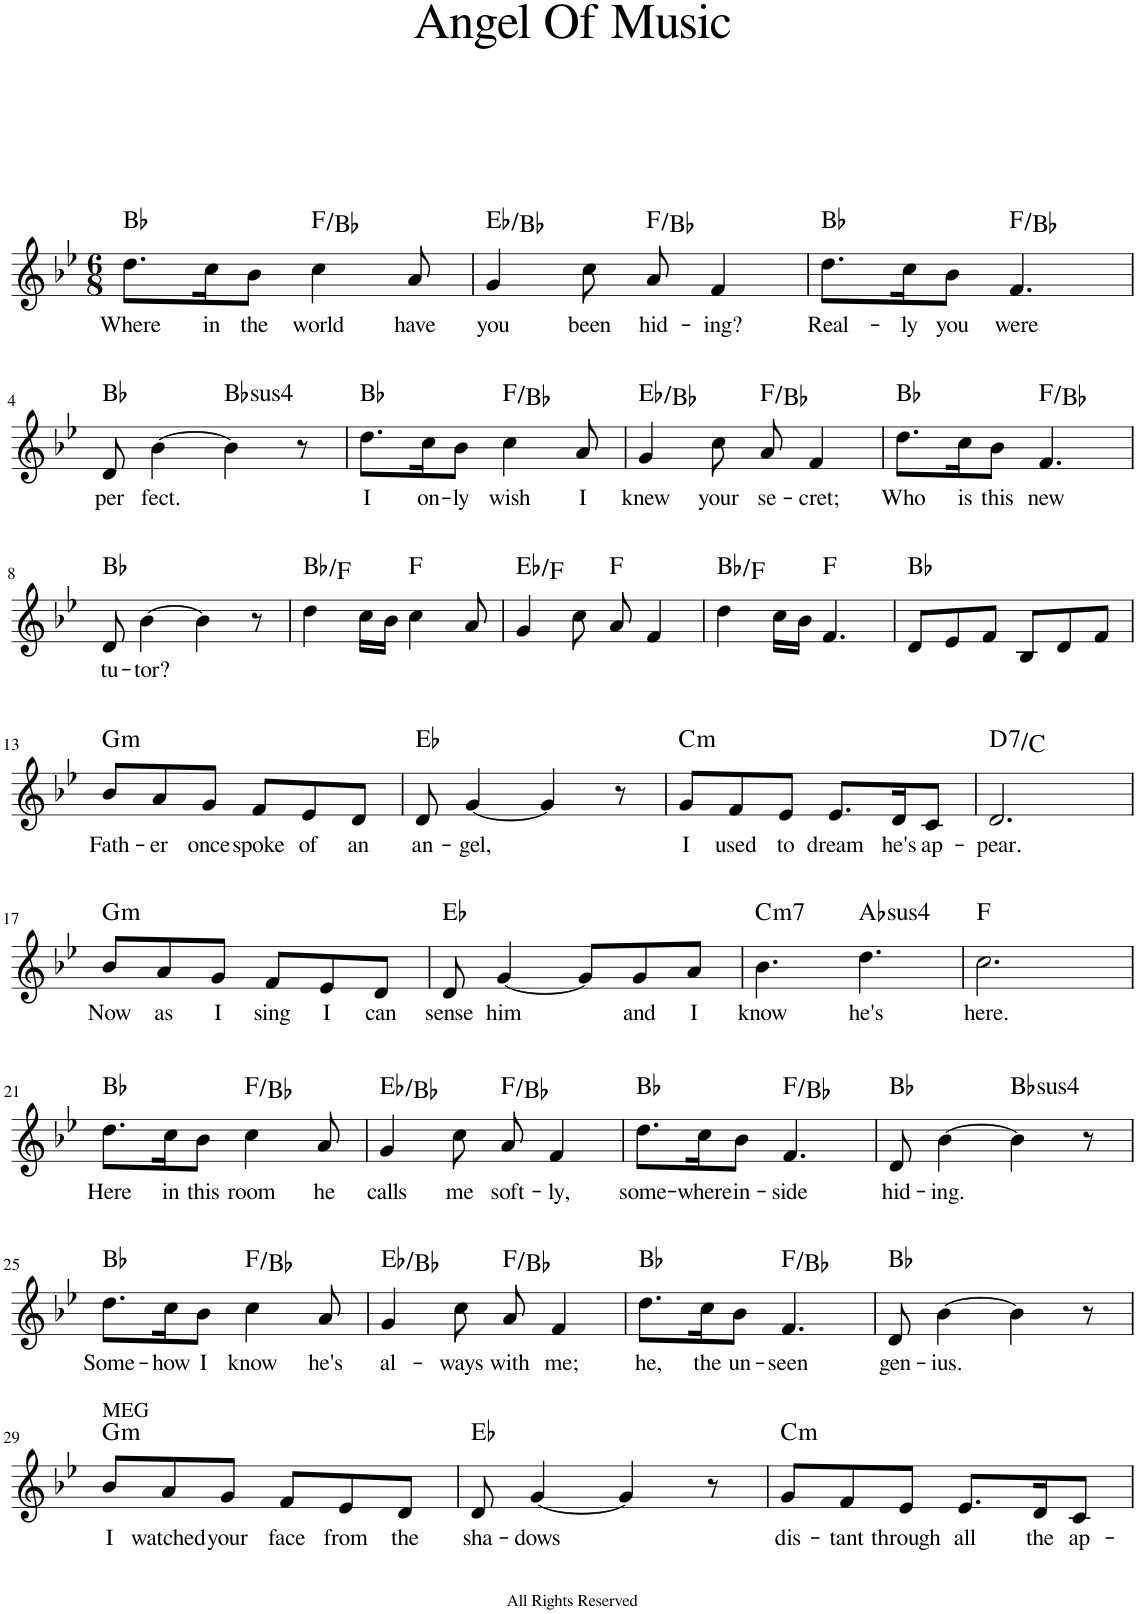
**kern	**text	**harte
*part1	*part1	*part1
*staff1	*staff1	*
*I"Piano	*	*
*I'Pno.	*	*
*clefG2	*	*
*k[b-e-]	*	*
*M6/8	*	*
=1	=1	=1
!	!LO:LY:b	!
8.dd\L	Where	Bb:maj
!	!LO:LY:b	!
16cc\K	in	.
!	!LO:LY:b	!
8b-\J	the	.
!	!LO:LY:b	!
4cc\	world	F:maj/4
!	!LO:LY:b	!
8a/	have	.
=2	=2	=2
!	!LO:LY:b	!
4g/	you	Eb:maj/5
!	!LO:LY:b	!
8cc\	been	.
!	!LO:LY:b	!
8a/	hid-	F:maj/4
!	!LO:LY:b	!
4f/	-ing?	.
=3	=3	=3
!	!LO:LY:b	!
8.dd\L	Real-	Bb:maj
!	!LO:LY:b	!
16cc\K	-ly	.
!	!LO:LY:b	!
8b-\J	you	.
!	!LO:LY:b	!
4.f/	were	F:maj/4
!!LO:LB:g=z
=4	=4	=4
!	!LO:LY:b	!
8d/	-per	Bb:maj
!	!LO:LY:b	!
[4b-\	fect.	.
!	!	!LO:H:kt=4
4b-\]	.	Bb:sus4
8r	.	.
=5	=5	=5
!	!LO:LY:b	!
8.dd\L	I	Bb:maj
!	!LO:LY:b	!
16cc\K	on-	.
!	!LO:LY:b	!
8b-\J	-ly	.
!	!LO:LY:b	!
4cc\	wish	F:maj/4
!	!LO:LY:b	!
8a/	I	.
=6	=6	=6
!	!LO:LY:b	!
4g/	knew	Eb:maj/5
!	!LO:LY:b	!
8cc\	your	.
!	!LO:LY:b	!
8a/	se-	F:maj/4
!	!LO:LY:b	!
4f/	-cret;	.
=7	=7	=7
!	!LO:LY:b	!
8.dd\L	Who	Bb:maj
!	!LO:LY:b	!
16cc\K	is	.
!	!LO:LY:b	!
8b-\J	this	.
!	!LO:LY:b	!
4.f/	new	F:maj/4
!!LO:LB:g=z
=8	=8	=8
!	!LO:LY:b	!
8d/	tu-	Bb:maj
!	!LO:LY:b	!
[4b-\	-tor?	.
4b-\]	.	.
8r	.	.
=9	=9	=9
4dd\	.	Bb:maj/5
16cc\LL	.	.
16b-\JJ	.	.
4cc\	.	F:maj
8a/	.	.
=10	=10	=10
4g/	.	Eb:maj/2
8cc\	.	.
8a/	.	F:maj
4f/	.	.
=11	=11	=11
4dd\	.	Bb:maj/5
16cc\LL	.	.
16b-\JJ	.	.
4.f/	.	F:maj
=12	=12	=12
8d/L	.	Bb:maj
8e-/	.	.
8f/J	.	.
8B-/L	.	.
8d/	.	.
8f/J	.	.
!!LO:LB:g=z
=13	=13	=13
!	!LO:LY:b	!LO:H:kt=m
8b-/L	Fath-	G:min
!	!LO:LY:b	!
8a/	-er	.
!	!LO:LY:b	!
8g/J	once	.
!	!LO:LY:b	!
8f/L	spoke	.
!	!LO:LY:b	!
8e-/	of	.
!	!LO:LY:b	!
8d/J	an	.
=14	=14	=14
!	!LO:LY:b	!
8d/	an-	Eb:maj
!	!LO:LY:b	!
[4g/	-gel,	.
4g/]	.	.
8r	.	.
=15	=15	=15
!	!LO:LY:b	!LO:H:kt=m
8g/L	I	C:min
!	!LO:LY:b	!
8f/	used	.
!	!LO:LY:b	!
8e-/J	to	.
!	!LO:LY:b	!
8.e-/L	dream	.
!	!LO:LY:b	!
16d/K	he's	.
!	!LO:LY:b	!
8c/J	ap-	.
=16	=16	=16
!	!LO:LY:b	!LO:H:kt=7
2.d/	-pear.	D:7/b7
!!LO:LB:g=z
=17	=17	=17
!	!LO:LY:b	!LO:H:kt=m
8b-/L	Now	G:min
!	!LO:LY:b	!
8a/	as	.
!	!LO:LY:b	!
8g/J	I	.
!	!LO:LY:b	!
8f/L	sing	.
!	!LO:LY:b	!
8e-/	I	.
!	!LO:LY:b	!
8d/J	can	.
=18	=18	=18
!	!LO:LY:b	!
8d/	sense	Eb:maj
!	!LO:LY:b	!
[4g/	him	.
8g/L]	.	.
!	!LO:LY:b	!
8g/	and	.
!	!LO:LY:b	!
8a/J	I	.
=19	=19	=19
!	!LO:LY:b	!LO:H:kt=m7
4.b-\	know	C:min7
!	!LO:LY:b	!LO:H:kt=4
4.dd\	he's	Ab:sus4
=20	=20	=20
!	!LO:LY:b	!
2.cc\	here.	F:maj
!!LO:LB:g=z
=21	=21	=21
!	!LO:LY:b	!
8.dd\L	Here	Bb:maj
!	!LO:LY:b	!
16cc\K	in	.
!	!LO:LY:b	!
8b-\J	this	.
!	!LO:LY:b	!
4cc\	room	F:maj/4
!	!LO:LY:b	!
8a/	he	.
=22	=22	=22
!	!LO:LY:b	!
4g/	calls	Eb:maj/5
!	!LO:LY:b	!
8cc\	me	.
!	!LO:LY:b	!
8a/	soft-	F:maj/4
!	!LO:LY:b	!
4f/	-ly,	.
=23	=23	=23
!	!LO:LY:b	!
8.dd\L	some-	Bb:maj
!	!LO:LY:b	!
16cc\K	-where	.
!	!LO:LY:b	!
8b-\J	in-	.
!	!LO:LY:b	!
4.f/	-side	F:maj/4
=24	=24	=24
!	!LO:LY:b	!
8d/	hid-	Bb:maj
!	!LO:LY:b	!
[4b-\	-ing.	.
!	!	!LO:H:kt=4
4b-\]	.	Bb:sus4
8r	.	.
!!LO:LB:g=z
=25	=25	=25
!	!LO:LY:b	!
8.dd\L	Some-	Bb:maj
!	!LO:LY:b	!
16cc\K	-how	.
!	!LO:LY:b	!
8b-\J	I	.
!	!LO:LY:b	!
4cc\	know	F:maj/4
!	!LO:LY:b	!
8a/	he's	.
=26	=26	=26
!	!LO:LY:b	!
4g/	al-	Eb:maj/5
!	!LO:LY:b	!
8cc\	-ways	.
!	!LO:LY:b	!
8a/	with	F:maj/4
!	!LO:LY:b	!
4f/	me;	.
=27	=27	=27
!	!LO:LY:b	!
8.dd\L	he,	Bb:maj
!	!LO:LY:b	!
16cc\K	the	.
!	!LO:LY:b	!
8b-\J	un-	.
!	!LO:LY:b	!
4.f/	-seen	F:maj/4
=28	=28	=28
!	!LO:LY:b	!
8d/	gen-	Bb:maj
!	!LO:LY:b	!
[4b-\	-ius.	.
4b-\]	.	.
8r	.	.
!!LO:LB:g=z
=29	=29	=29
!LO:TX:a:t=MEG	!	!
!	!LO:LY:b	!LO:H:kt=m
8b-/L	I	G:min
!	!LO:LY:b	!
8a/	watched	.
!	!LO:LY:b	!
8g/J	your	.
!	!LO:LY:b	!
8f/L	face	.
!	!LO:LY:b	!
8e-/	from	.
!	!LO:LY:b	!
8d/J	the	.
=30	=30	=30
!	!LO:LY:b	!
8d/	sha-	Eb:maj
!	!LO:LY:b	!
[4g/	-dows	.
4g/]	.	.
8r	.	.
=31	=31	=31
!	!LO:LY:b	!LO:H:kt=m
8g/L	dis-	C:min
!	!LO:LY:b	!
8f/	-tant	.
!	!LO:LY:b	!
8e-/J	through	.
!	!LO:LY:b	!
8.e-/L	all	.
!	!LO:LY:b	!
16d/K	the	.
!	!LO:LY:b	!
8c/J	ap-	.
=	=	=
*-	*-	*-
